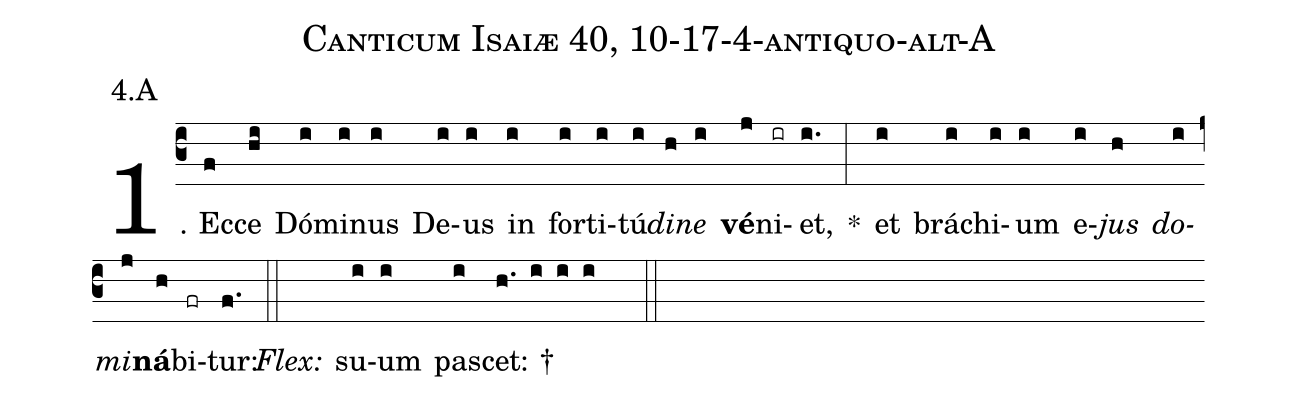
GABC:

name: Canticum Isaiæ 40, 10-17-4-antiquo-alt-A;
annotation: 4.A;
%%
(c3)1. Ec(f)ce(hi) Dó(i)mi(i)nus(i) De(i)us(i) in(i) for(i)ti(i)tú(i)<i>di</i>(h)<i>ne</i>(i) <b>vé</b>(j)ni(ir)et,(i.) *(:) et(i) brá(i)chi(i)um(i) e(i)<i>jus</i>(h) <i>do</i>(i)<i>mi</i>(j)<b>ná</b>(h)bi(fr)tur:(f.) (::)
<i>Flex:</i>()  su(i)um(i) pa(i)scet: †(h. i i i  ::)
